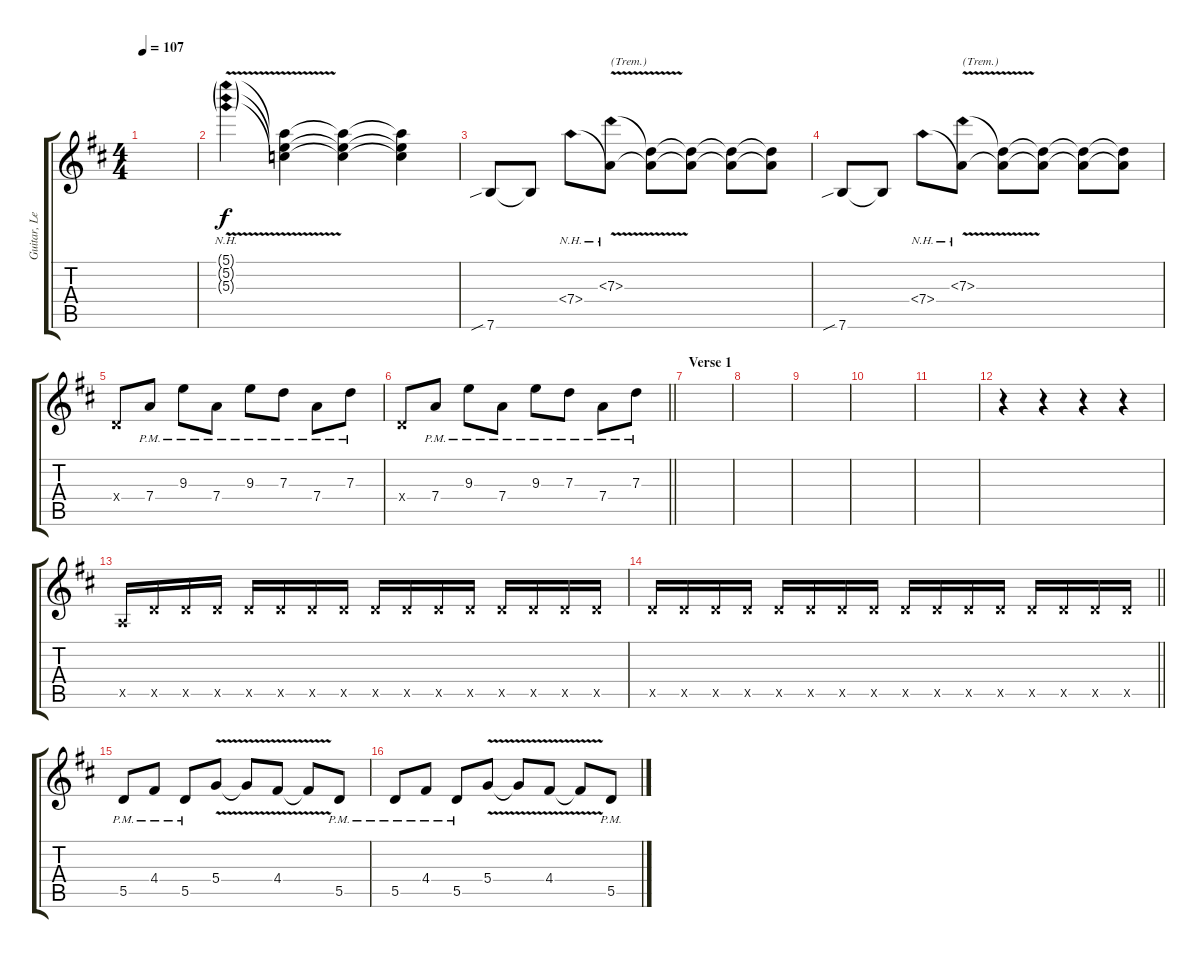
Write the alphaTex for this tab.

\track ("Guitar, Lead" "Guitar, Le") {mute instrument distortionguitar}
\staff {score tabs}
\tuning (E4 B3 G3 D3 A2 E2) {hide}
\ts (4 4)
\tempo 107
\clef g2
\ks d
|
(5.1{nh v g} 5.2{nh g} 5.3{nh v g}).4 (5.1{t} 5.2{t} 5.3{t}).4{dy f} (5.1{t} 5.2{t} 5.3{t}).4 (5.1{t} 5.2{t} 5.3{t}).4 |
7.6{sib}.8 7.6{t}.8 7.4{nh}.8 (7.3{nh v} 7.4{t}).8{txt "(Trem.)"} (7.3{t} 7.4{t}).8 (7.3{t} 7.4{t}).8 (7.3{t} 7.4{t}).8 (7.3{t} 7.4{t}).8 |
7.6{sib}.8 7.6{t}.8 7.4{nh}.8 (7.3{nh v} 7.4{t}).8{txt "(Trem.)"} (7.3{t} 7.4{t}).8 (7.3{t} 7.4{t}).8 (7.3{t} 7.4{t}).8 (7.3{t} 7.4{t}).8 |
0.4{x}.8 7.4{pm}.8 9.3{pm}.8 7.4{pm}.8 9.3{pm}.8 7.3{pm}.8 7.4{pm}.8 7.3{pm}.8 |
\barLineRight lightlight
0.4{x}.8 7.4{pm}.8 9.3{pm}.8 7.4{pm}.8 9.3{pm}.8 7.3{pm}.8 7.4{pm}.8 7.3{pm}.8 |
\section ("" "Verse 1")
|
|
|
|
|
r.4 r.4 r.4 r.4{volume 0} |
0.5{x}.16{volume 16} 5.5{x}.16 5.5{x}.16 5.5{x}.16 5.5{x}.16 5.5{x}.16 5.5{x}.16 5.5{x}.16 5.5{x}.16 5.5{x}.16 5.5{x}.16 5.5{x}.16 5.5{x}.16 5.5{x}.16 5.5{x}.16 5.5{x}.16 |
\barLineRight lightlight
5.5{x}.16 5.5{x}.16 5.5{x}.16 5.5{x}.16 5.5{x}.16 5.5{x}.16 5.5{x}.16 5.5{x}.16 5.5{x}.16 5.5{x}.16 5.5{x}.16 5.5{x}.16 5.5{x}.16 5.5{x}.16 5.5{x}.16 5.5{x}.16 |
5.5{pm}.8 4.4{pm}.8 5.5{pm}.8 5.4{v}.8 5.4{t}.8 4.4{v}.8 4.4{t}.8 5.5{pm}.8 |
5.5{pm}.8 4.4{pm}.8 5.5{pm}.8 5.4{v}.8 5.4{t}.8 4.4{v}.8 4.4{t}.8 5.5{pm}.8
